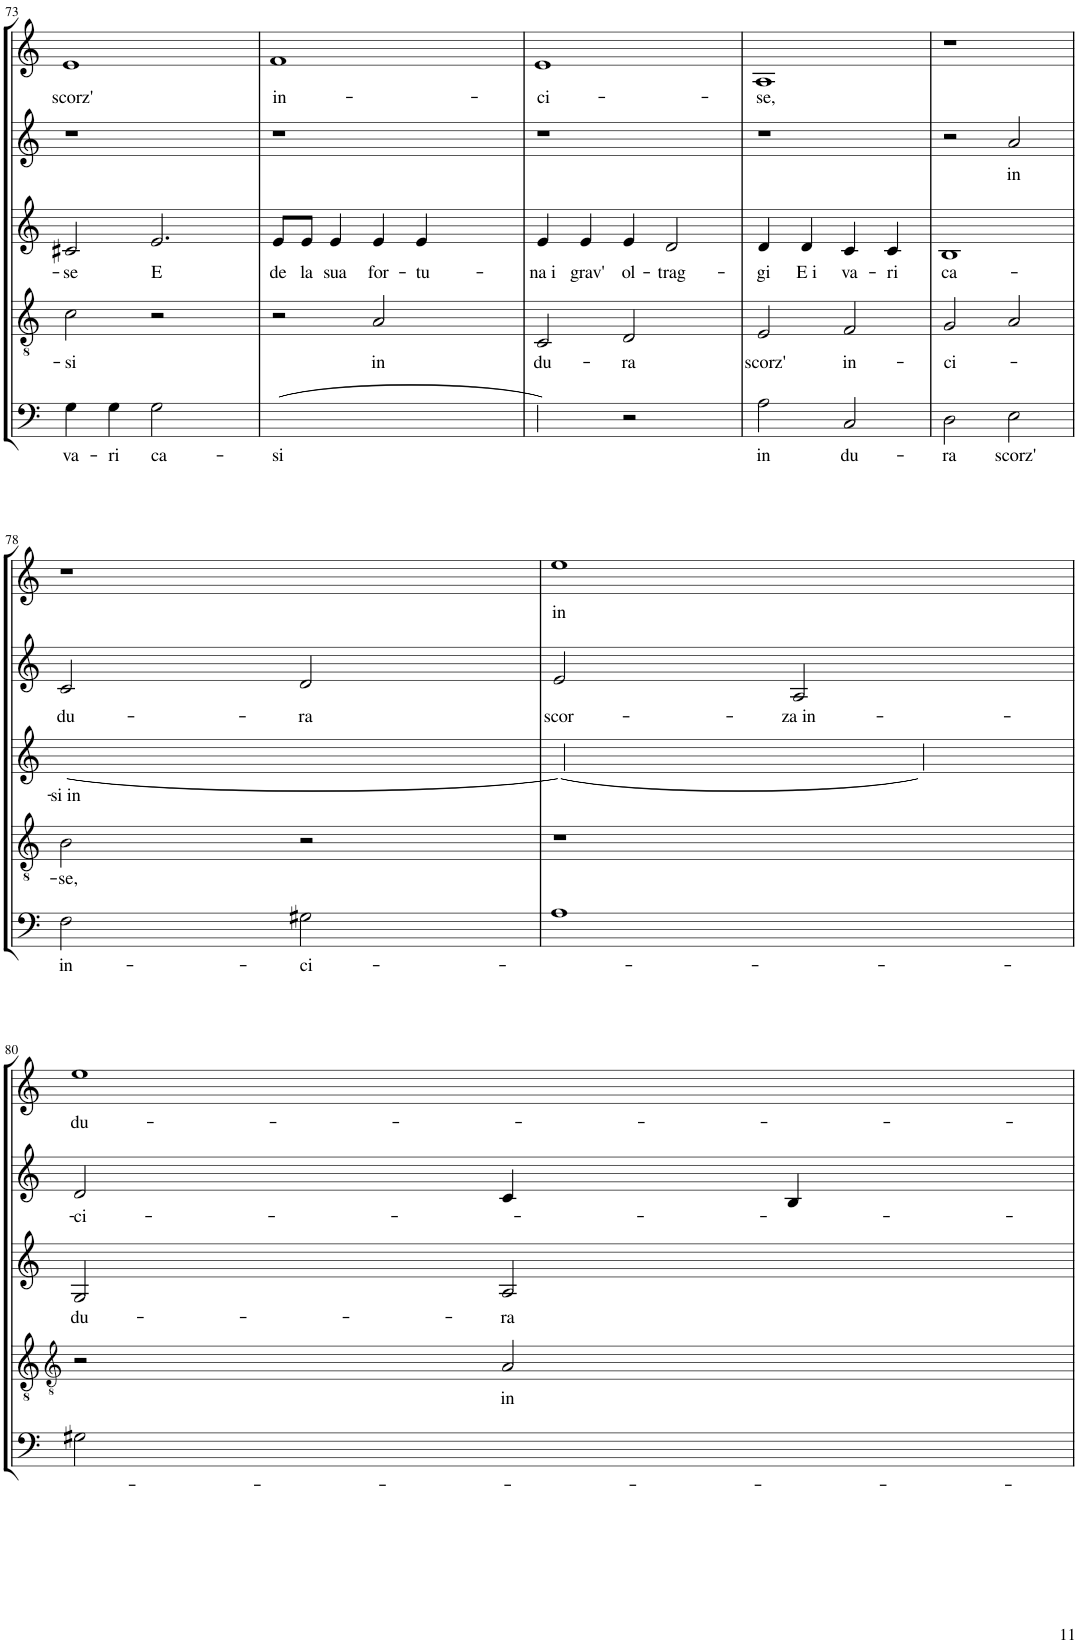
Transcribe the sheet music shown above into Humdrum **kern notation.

**kern	**text	**kern	**text	**kern	**text	**kern	**text	**kern	**text
*part5	*part5	*part4	*part4	*part3	*part3	*part2	*part2	*part1	*part1
*staff5	*staff5	*staff4	*staff4	*staff3	*staff3	*staff2	*staff2	*staff1	*staff1
*I"Basso	*	*I"Tenore	*	*I"Alto	*	*I"Quinto	*	*I"Canto	*
!!LO:PB:g=z
*clefF4	*	*clefGv2	*	*clefG2	*	*clefG2	*	*clefG2	*
*k[]	*	*k[]	*	*k[]	*	*k[]	*	*k[]	*
*M4/4	*	*M4/4	*	*M4/4	*	*M4/4	*	*M4/4	*
=73	=73	=73	=73	=73	=73	=73	=73	=73	=73
!	!LO:LY:b	!	!LO:LY:b	!	!LO:LY:b	!	!	!	!LO:LY:b
4G\	va-	2c\	-si	2c#X/	-se	1r	.	1e	scorz'
!	!LO:LY:b	!	!	!	!	!	!	!	!
4G\	-ri	.	.	.	.	.	.	.	.
!	!LO:LY:b	!	!	!	!LO:LY:b	!	!	!	!
2G\	ca-	2r	.	[2e/	E	.	.	.	.
4ryy	.	4ryy	.	4ryy	.	4ryy	.	4ryy	.
=74	=74	=74	=74	=74	=74	=74	=74	=74	=74
!	!LO:LY:b	!	!	!	!LO:LY:b	!	!	!	!LO:LY:b
[1A	-si	2r	.	8e/L	de	1r	.	1f	in-
.	.	.	.	4e/]	.	.	.	.	.
!	!	!	!	!	!LO:LY:b	!	!	!	!
.	.	.	.	8e/J	la	.	.	.	.
!	!	!	!LO:LY:b	!	!LO:LY:b	!	!	!	!
.	.	2A/	in	4e/	sua	.	.	.	.
!	!	!	!	!	!LO:LY:b	!	!	!	!
.	.	.	.	4e/	for-	.	.	.	.
!	!	!	!	!	!LO:LY:b	!	!	!	!
2.ryy	.	2ryy	.	4e/	-tu-	2ryy	.	2ryy	.
.	.	.	.	2ryy	.	.	.	.	.
.	.	4ryy	.	.	.	4ryy	.	4ryy	.
=75	=75	=75	=75	=75	=75	=75	=75	=75	=75
!	!	!	!LO:LY:b	!	!LO:LY:b	!	!	!	!LO:LY:b
2A\]	.	2C/	du-	4e/	-na i	1r	.	1e	-ci-
!	!	!	!	!	!LO:LY:b	!	!	!	!
.	.	.	.	4e/	grav'	.	.	.	.
!	!	!	!LO:LY:b	!	!LO:LY:b	!	!	!	!
2A_	.	2D/	-ra	4e/	ol-	.	.	.	.
!	!	!	!	!	!LO:LY:b	!	!	!	!
.	.	.	.	[4d/	-trag-	.	.	.	.
2r	.	4ryy	.	2.ryy	.	4ryy	.	4ryy	.
.	.	2ryy	.	.	.	2ryy	.	2ryy	.
4ryy	.	.	.	.	.	.	.	.	.
=76	=76	=76	=76	=76	=76	=76	=76	=76	=76
!	!LO:LY:b	!	!LO:LY:b	!	!LO:LY:b	!	!	!	!LO:LY:b
2A\	in	2E/	scorz'	4d/	-gi	1r	.	1A	-se,
.	.	.	.	4d/]	.	.	.	.	.
!	!LO:LY:b	!	!LO:LY:b	!	!LO:LY:b	!	!	!	!
2C/	du-	2F/	in-	4d/	E i	.	.	.	.
!	!	!	!	!	!LO:LY:b	!	!	!	!
.	.	.	.	4c/	va-	.	.	.	.
!	!	!	!	!	!LO:LY:b	!	!	!	!
4ryy	.	4ryy	.	4c/	-ri	4ryy	.	4ryy	.
=77	=77	=77	=77	=77	=77	=77	=77	=77	=77
!	!LO:LY:b	!	!LO:LY:b	!	!LO:LY:b	!	!	!	!
2D\	-ra	2G/	-ci-	1B	ca-	2r	.	1r	.
!	!LO:LY:b	!	!	!	!	!	!LO:LY:b	!	!
2E\	scorz'	2A/	.	.	.	2a/	in	.	.
!!LO:LB:g=z
=78	=78	=78	=78	=78	=78	=78	=78	=78	=78
!	!LO:LY:b	!	!LO:LY:b	!	!LO:LY:b	!	!LO:LY:b	!	!
2F\	in-	2B\	-se,	[1e	-si in	2c/	du-	1r	.
!	!LO:LY:b	!	!	!	!	!	!LO:LY:b	!	!
2G#X\	-ci-	2r	.	.	.	2d/	-ra	.	.
=79	=79	=79	=79	=79	=79	=79	=79	=79	=79
!	!	!	!	!	!	!	!LO:LY:b	!	!LO:LY:b
1A	.	1r	.	2.e/_	.	2e/	scor-	1ee	in
!	!	!	!	!	!	!	!LO:LY:b	!	!
.	.	.	.	.	.	2A/	-za in-	.	.
.	.	.	.	4e/]	.	.	.	.	.
!!LO:LB:g=z
=80	=80	=80	=80	=80	=80	=80	=80	=80	=80
*	*	*clefGv2	*	*	*	*	*	*	*
!	!	!	!	!	!LO:LY:b	!	!LO:LY:b	!	!LO:LY:b
2G#X\	.	2r	.	2G/	du-	2d/	-ci-	1ee	du-
!	!	!	!LO:LY:b	!	!LO:LY:b	!	!	!	!
2ryy	.	2A/	in	2A/	-ra	4c/	.	.	.
.	.	.	.	.	.	4B/	.	.	.
=	=	=	=	=	=	=	=	=	=
*-	*-	*-	*-	*-	*-	*-	*-	*-	*-
